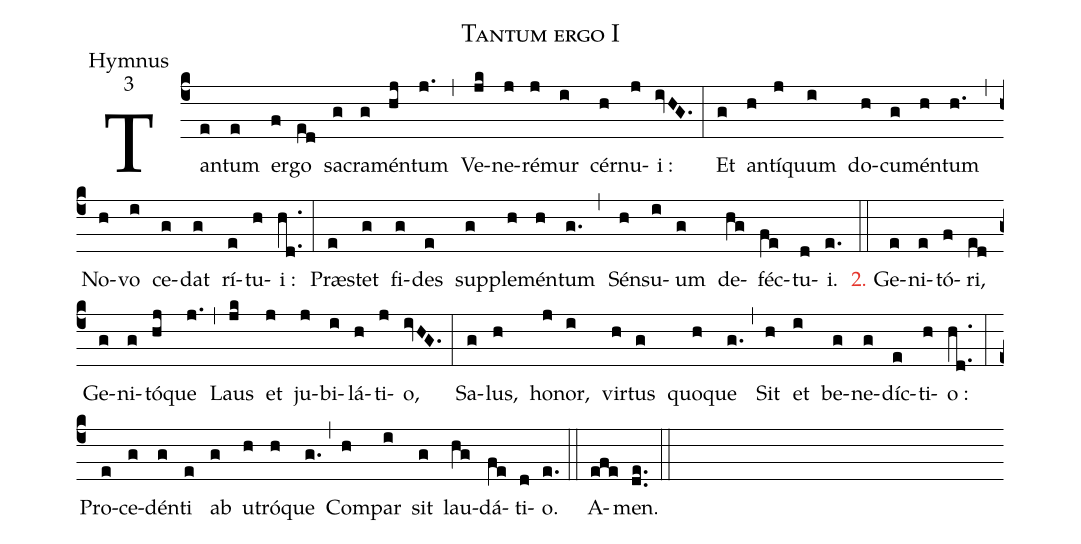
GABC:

name:Tantum ergo I;
office-part:Hymnus;
mode:3;
%%
(c4) Tan(e)tum(e) er(f)go(ed) sa(g)cra(g)mén(hj)tum(j.) (,)
Ve(jk)ne(j)ré(j)mur(i) cér(h)nu(j)i :(ivHG.) (:)
Et(g) an(h)tí(j)quum(i) do(h)cu(g)mén(h)tum(h.) (,)
No(h)vo(i) ce(g)dat(g) rí(e)tu(h)i :(hd..) (:)
Pr<sp>ae</sp>s(e)tet(g) fi(g)des(e) supp(g)le(h)mén(h)tum(g.) (,)
Sén(h)su(i)um(g) de(hg)féc(fe)tu(d)i.(e.) (::)
<c>2.</c> Ge(e)ni(e)tó(f)ri,(ed) Ge(g)ni(g)tó(hj)que(j.) (,)
Laus(jk) et(j) ju(j)bi(i)lá(h)ti(j)o,(ivHG.) (:)
Sa(g)lus,(h) ho(j)nor,(i) vir(h)tus(g) quo(h)que(g.) (,)
Sit(h) et(i) be(g)ne(g)díc(e)ti(h)o :(hd..) (:)
Pro(e)ce(g)dén(g)ti(e) ab(g) u(h)tró(h)que(g.) (,)
Com(h)par(i) sit(g) lau(hg)dá(fe)ti(d)o.(e.) (::)
A(efe)men.(de..) (::)
